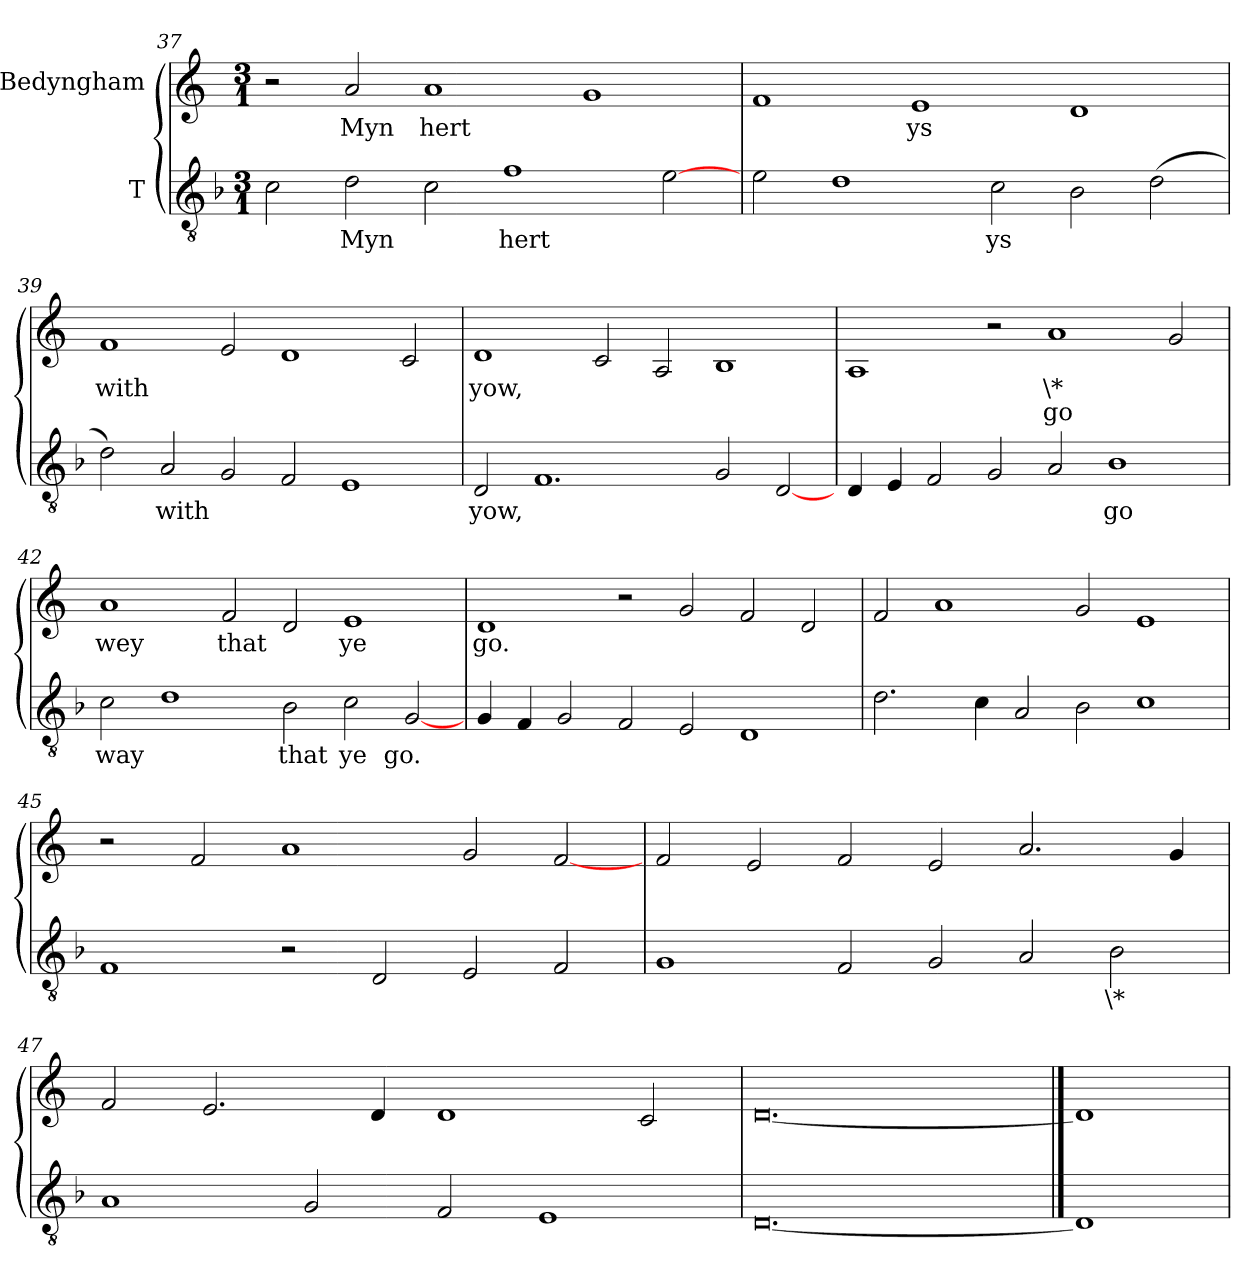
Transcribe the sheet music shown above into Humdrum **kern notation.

**kern	**text	**kern	**text	**text
*part2	*part2	*part1	*part1	*part1
*staff2	*staff2	*staff1	*staff1	*staff1
*I"T	*	*I"Bedyngham	*	*
*clefGv2	*	*clefG2	*	*
*ITrd7c12	*	*	*	*
*k[b-]	*	*k[]	*	*
*F:	*	*C:	*	*
*M3/1	*	*M3/1	*	*
=37	=37	=37	=37	=37
2Ci\	.	2r	.	.
!	!LO:LY:b:color=#000000	!	!	!
!	!	!	!LO:LY:b:color=#000000	!
2Di\	Myn	2ai/	Myn	.
!	!	!	!LO:LY:b:color=#000000	!
2Ci\	.	1ai/	hert	.
!	!LO:LY:b:color=#000000	!	!	!
1Fi\	hert	.	.	.
.	.	1gi/	.	.
[2Ei\	.	.	.	.
=38	=38	=38	=38	=38
2Ei\	.	1fi/	.	.
1Di\	.	.	.	.
!	!	!	!LO:LY:b:color=#000000	!
.	.	1ei/	ys	.
!	!LO:LY:b:color=#000000	!	!	!
2Ci\	ys	.	.	.
2BB-i\	.	1di/	.	.
(2Di\	.	.	.	.
!!LO:LB:g=z
=39	=39	=39	=39	=39
!	!	!	!LO:LY:b:color=#000000	!
2Di\)	.	1fi/	with	.
!	!LO:LY:b:color=#000000	!	!	!
2AAi/	with	.	.	.
2GGi/	.	2ei/	.	.
2FFi/	.	1di/	.	.
1EEi/	.	.	.	.
.	.	2ci/	.	.
=40	=40	=40	=40	=40
!	!LO:LY:b:color=#000000	!	!	!
!	!	!	!LO:LY:b:color=#000000	!
2DDi/	yow,	1di/	yow,	.
1.FFi/	.	.	.	.
.	.	2ci/	.	.
.	.	2Ai/	.	.
2GGi/	.	1Bi/	.	.
[2DDi/	.	.	.	.
=41	=41	=41	=41	=41
4DDi/	.	1Ai/	.	.
4EEi/	.	.	.	.
2FFi/	.	.	.	.
2GGi/	.	2r	.	.
!	!	!	!LO:LY:color=#000000	!LO:LY:b:color=#000000
2AAi/	.	1ai/	\*	go
!	!LO:LY:b:color=#000000	!	!	!
1BB-i/	go	.	.	.
.	.	2gi/	.	.
!!LO:LB:g=z
=42	=42	=42	=42	=42
!	!LO:LY:b:color=#000000	!	!	!
!	!	!	!LO:LY:b:color=#000000	!
2Ci\	way	1ai/	wey	.
1Di\	.	.	.	.
!	!	!	!LO:LY:b:color=#000000	!
.	.	2fi/	that	.
!	!LO:LY:b:color=#000000	!	!	!
2BB-i\	that	2di/	.	.
!	!LO:LY:b:color=#000000	!	!	!
!	!	!	!LO:LY:b:color=#000000	!
2Ci\	ye	1ei/	ye	.
!	!LO:LY:b:color=#000000	!	!	!
[2GGi/	go.	.	.	.
=43	=43	=43	=43	=43
!	!	!	!LO:LY:b:color=#000000	!
4GGi/	.	1di/	go.	.
4FFi/	.	.	.	.
2GGi/	.	.	.	.
2FFi/	.	2r	.	.
2EEi/	.	2gi/	.	.
1DDi/	.	2fi/	.	.
.	.	2di/	.	.
=44	=44	=44	=44	=44
2.Di\	.	2fi/	.	.
.	.	1ai/	.	.
4Ci\	.	.	.	.
2AAi/	.	.	.	.
2BB-i\	.	2gi/	.	.
1Ci\	.	1ei/	.	.
!!LO:LB:g=z
=45	=45	=45	=45	=45
1FFi/	.	2r	.	.
.	.	2fi/	.	.
2r	.	1ai/	.	.
2DDi/	.	.	.	.
2EEi/	.	2gi/	.	.
2FFi/	.	[2fi/	.	.
=46	=46	=46	=46	=46
1GGi/	.	2fi/	.	.
.	.	2ei/	.	.
2FFi/	.	2fi/	.	.
2GGi/	.	2ei/	.	.
2AAi/	.	2.ai/	.	.
!	!LO:LY:color=#000000	!	!	!
2BB-i\	\*	.	.	.
.	.	4gi/	.	.
=47	=47	=47	=47	=47
1AAi/	.	2fi/	.	.
.	.	2.ei/	.	.
2GGi/	.	.	.	.
.	.	4di/	.	.
2FFi/	.	1di/	.	.
1EEi/	.	.	.	.
.	.	2ci/	.	.
=48	=48	=48	=48	=48
[0.DDi/	.	[0.di/	.	.
==49	==49	==49	==49	==49
1DDi/]	.	1di/]	.	.
=	=	=	=	=
*-	*-	*-	*-	*-
